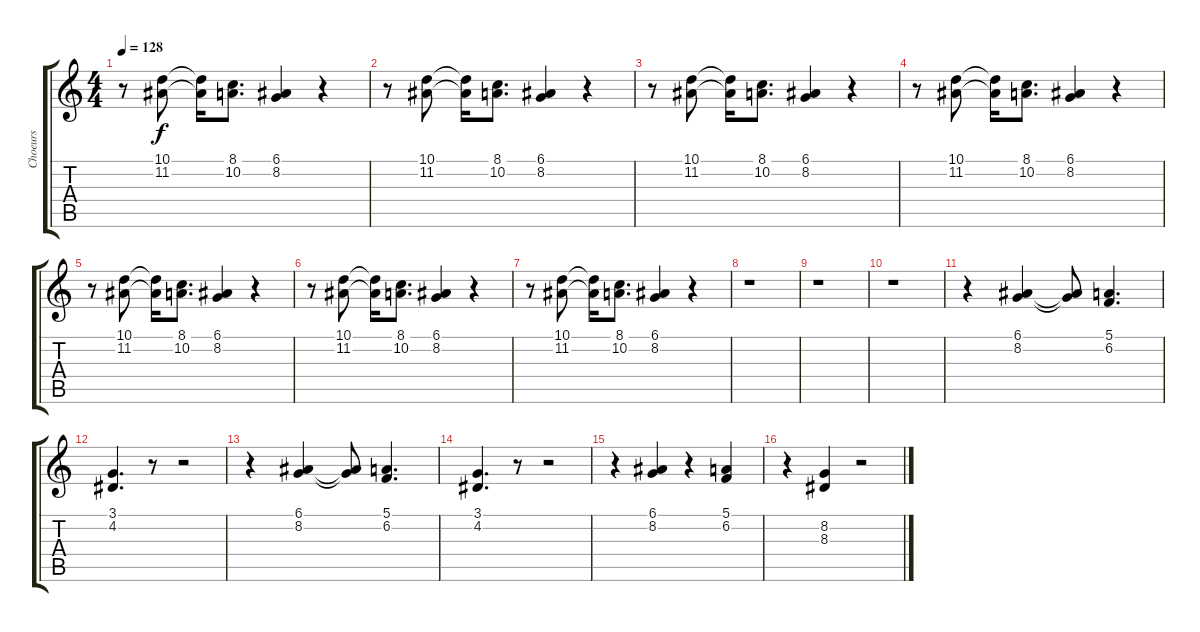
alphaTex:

\track ("Choeurs" "Choeurs") {instrument acousticgrandpiano}
\staff {score tabs}
\tuning (E4 B3 G3 D3 A2 E2) {hide}
\ts (4 4)
\tempo 128
\clef g2
\ks c
r.8{dy f} (10.1 11.2).8 (10.1{t} 11.2{t}).16 (8.1 10.2).8{d} (6.1 8.2).4 r.4 |
r.8 (10.1 11.2).8 (10.1{t} 11.2{t}).16 (8.1 10.2).8{d} (6.1 8.2).4 r.4 |
r.8 (10.1 11.2).8 (10.1{t} 11.2{t}).16 (8.1 10.2).8{d} (6.1 8.2).4 r.4 |
r.8 (10.1 11.2).8 (10.1{t} 11.2{t}).16 (8.1 10.2).8{d} (6.1 8.2).4 r.4 |
r.8 (10.1 11.2).8 (10.1{t} 11.2{t}).16 (8.1 10.2).8{d} (6.1 8.2).4 r.4 |
r.8 (10.1 11.2).8 (10.1{t} 11.2{t}).16 (8.1 10.2).8{d} (6.1 8.2).4 r.4 |
r.8 (10.1 11.2).8 (10.1{t} 11.2{t}).16 (8.1 10.2).8{d} (6.1 8.2).4 r.4 |
r.1 |
r.1 |
r.1 |
r.4 (6.1 8.2).4 (6.1{t} 8.2{t}).8 (5.1 6.2).4{d} |
(3.1 4.2).4{d} r.8 r.2 |
r.4 (6.1 8.2).4 (6.1{t} 8.2{t}).8 (5.1 6.2).4{d} |
(3.1 4.2).4{d} r.8 r.2 |
r.4 (6.1 8.2).4 r.4 (5.1 6.2).4 |
r.4 (8.2 8.3).4 r.2
